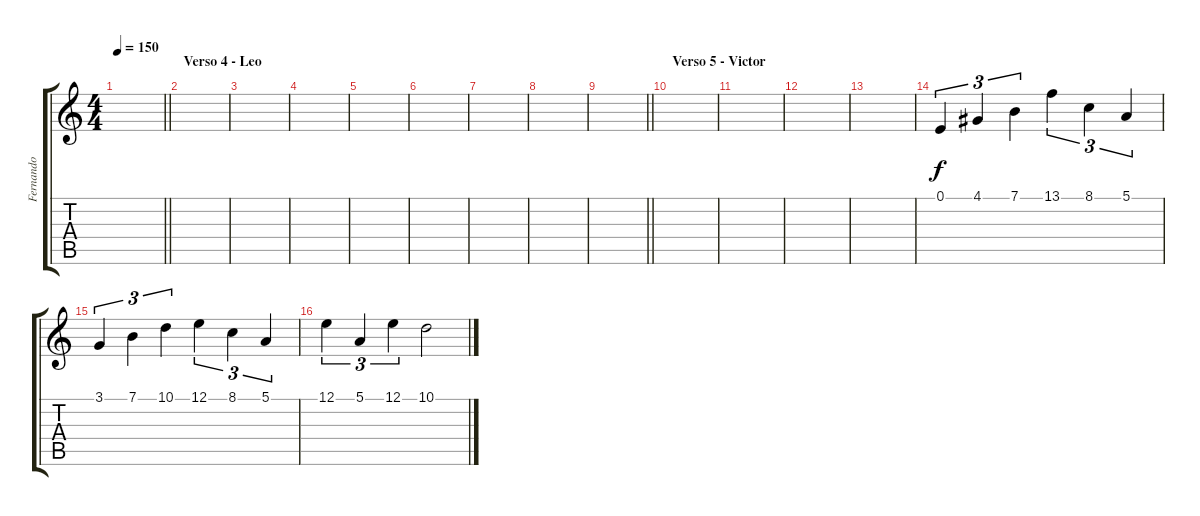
\track ("Fernando" "Fernando") {instrument flute}
\staff {score tabs}
\tuning (E4 B3 G3 D3 A2 E2) {hide}
\ts (4 4)
\tempo 150
\clef g2
\barLineRight lightlight
\ks c
|
\section ("" "Verso 4 - Leo")
|
|
|
|
|
|
|
\barLineRight lightlight
|
\section ("" "Verso 5 - Victor")
|
|
|
|
0.1.4{tu (3 2)} 4.1.4{tu (3 2)} 7.1.4{tu (3 2)} 13.1.4{tu (3 2)} 8.1.4{tu (3 2)} 5.1.4{tu (3 2)} |
3.1.4{tu (3 2)} 7.1.4{tu (3 2)} 10.1.4{tu (3 2)} 12.1.4{tu (3 2)} 8.1.4{tu (3 2)} 5.1.4{tu (3 2)} |
12.1.4{tu (3 2)} 5.1.4{tu (3 2)} 12.1.4{tu (3 2)} 10.1.2
